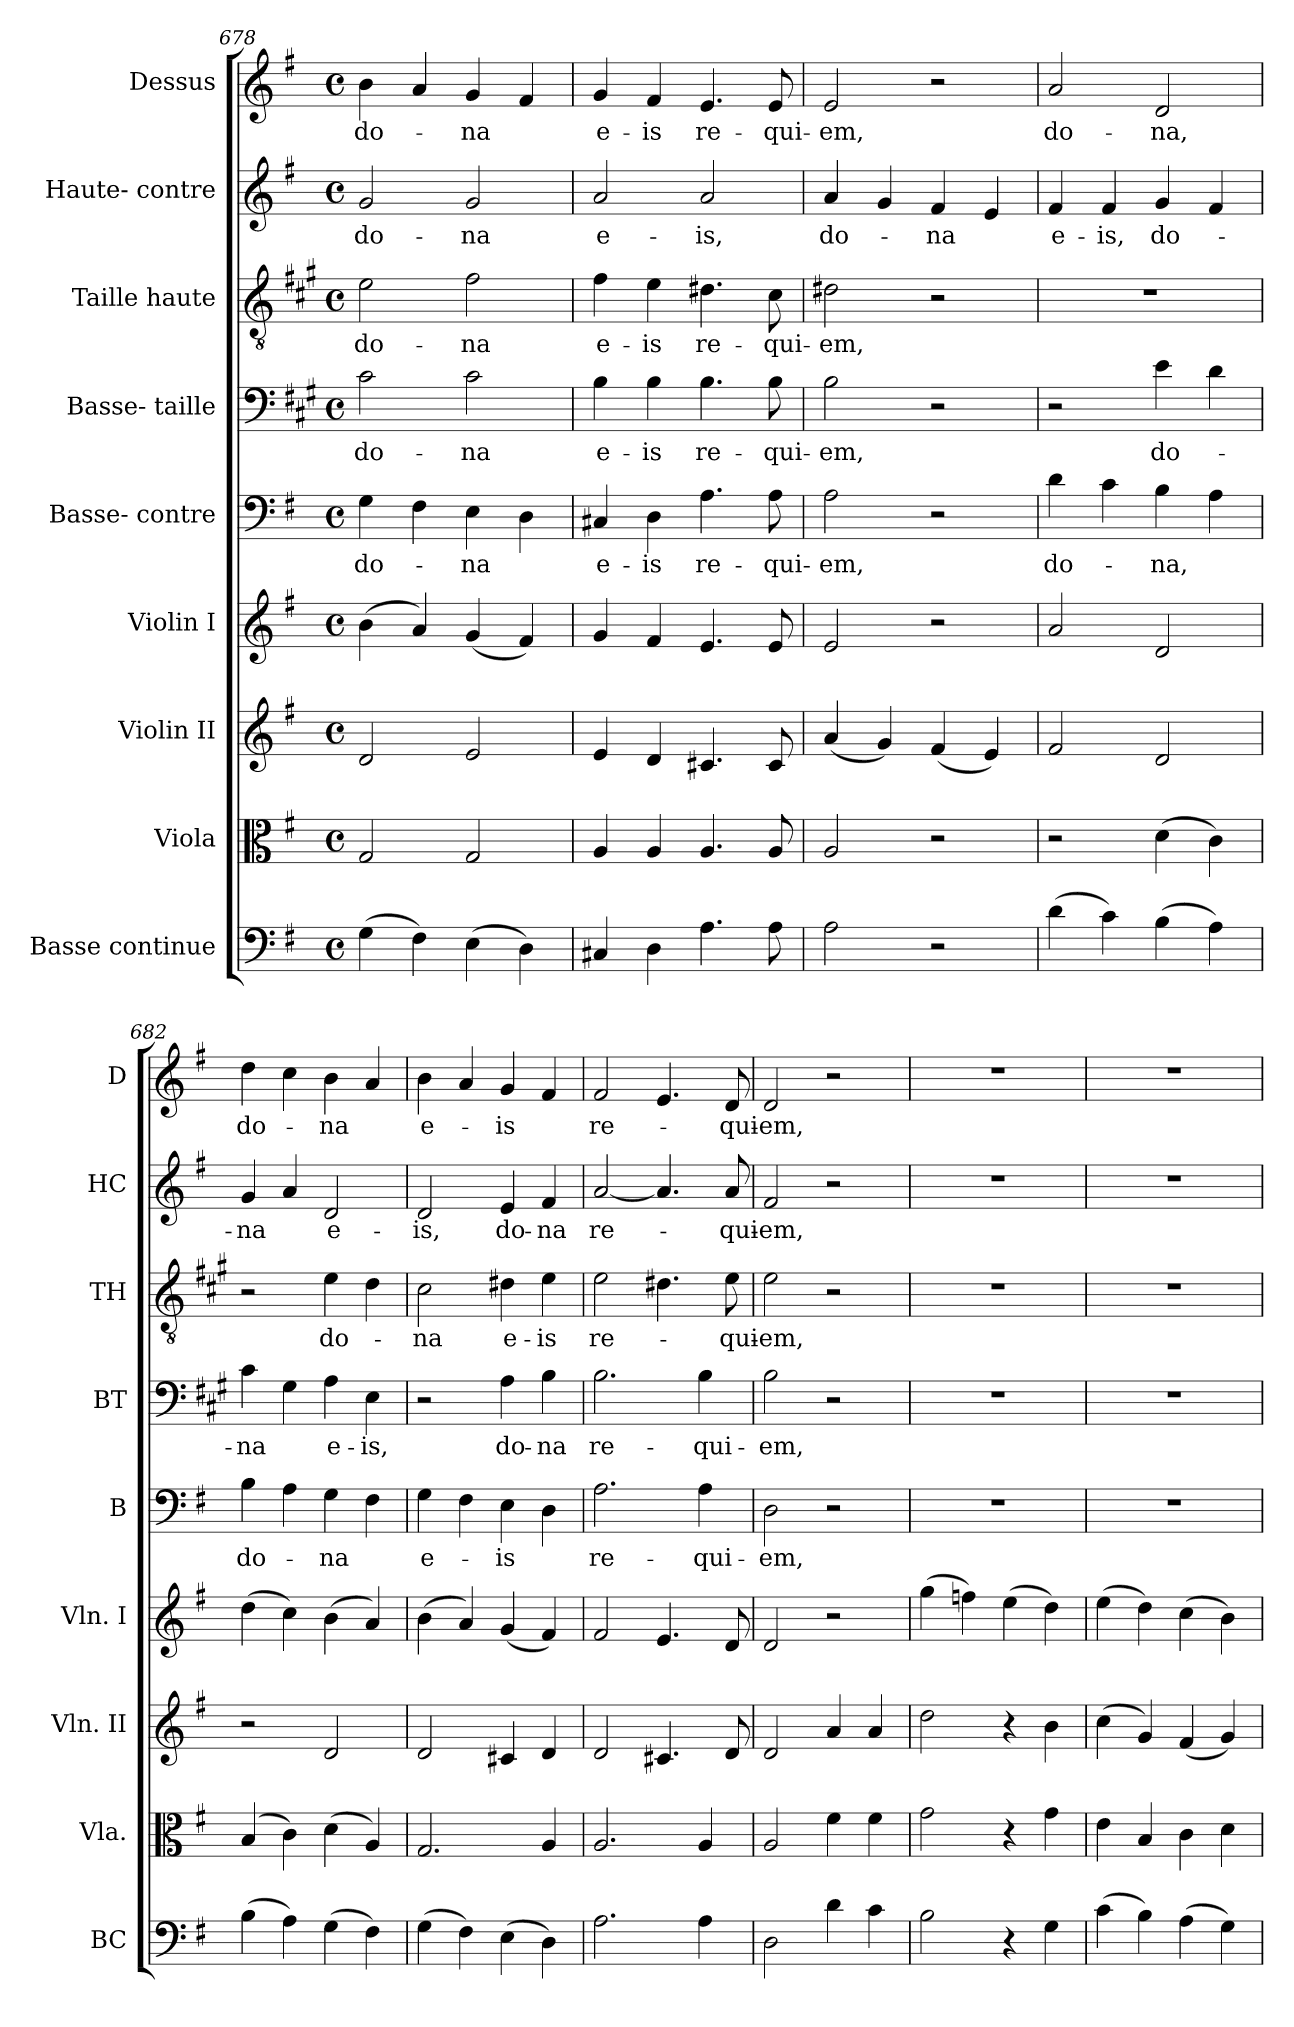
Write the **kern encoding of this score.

**kern	**kern	**kern	**kern	**kern	**text	**kern	**text	**kern	**text	**kern	**text	**kern	**text
*part9	*part8	*part7	*part6	*part5	*part5	*part4	*part4	*part3	*part3	*part2	*part2	*part1	*part1
*staff9	*staff8	*staff7	*staff6	*staff5	*staff5	*staff4	*staff4	*staff3	*staff3	*staff2	*staff2	*staff1	*staff1
*I"Basse  continue	*I"Viola	*I"Violin II	*I"Violin I	*I"Basse- contre	*	*I"Basse- taille	*	*I"Taille haute	*	*I"Haute- contre	*	*I"Dessus	*
*I'BC	*I'Vla.	*I'Vln. II	*I'Vln. I	*I'B	*	*I'BT	*	*I'TH	*	*I'HC	*	*I'D	*
*clefF4	*clefC3	*clefG2	*clefG2	*clefF4	*	*clefF4	*	*clefGv2	*	*clefG2	*	*clefG2	*
*	*	*	*	*	*	*ITrd1c2	*	*ITrd1c2	*	*	*	*	*
*k[f#]	*k[f#]	*k[f#]	*k[f#]	*k[f#]	*	*k[f#]	*	*k[f#]	*	*k[f#]	*	*k[f#]	*
*G:	*G:	*G:	*G:	*G:	*	*G:	*	*G:	*	*G:	*	*G:	*
*M4/4	*M4/4	*M4/4	*M4/4	*M4/4	*	*M4/4	*	*M4/4	*	*M4/4	*	*M4/4	*
*met(c)	*met(c)	*met(c)	*met(c)	*met(c)	*	*met(c)	*	*met(c)	*	*met(c)	*	*met(c)	*
=678	=678	=678	=678	=678	=678	=678	=678	=678	=678	=678	=678	=678	=678
!	!	!	!	!	!LO:LY:b	!	!LO:LY:b	!	!LO:LY:b	!	!LO:LY:b	!	!LO:LY:b
(>4G\	2G/	2d/	(>4b\	4G\	do-	2B\	do-	2d\	do-	2g/	do-	4b\	do-
4F#\)	.	.	4a/)	4F#\	.	.	.	.	.	.	.	4a/	.
!	!	!	!	!	!LO:LY:b	!	!LO:LY:b	!	!LO:LY:b	!	!LO:LY:b	!	!LO:LY:b
(>4E\	2G/	2e/	(<4g/	4E\	-na	2B\	-na	2e\	-na	2g/	-na	4g/	-na
4D\)	.	.	4f#/)	4D\	.	.	.	.	.	.	.	4f#/	.
!!LO:PB:g=z
=679	=679	=679	=679	=679	=679	=679	=679	=679	=679	=679	=679	=679	=679
!	!	!	!	!	!LO:LY:b	!	!LO:LY:b	!	!LO:LY:b	!	!LO:LY:b	!	!LO:LY:b
4C#X/	4A/	4e/	4g/	4C#X/	e-	4A\	e-	4e\	e-	2a/	e-	4g/	e-
!	!	!	!	!	!LO:LY:b	!	!LO:LY:b	!	!LO:LY:b	!	!	!	!LO:LY:b
4D\	4A/	4d/	4f#/	4D\	-is	4A\	-is	4d\	-is	.	.	4f#/	-is
!	!	!	!	!	!LO:LY:b	!	!LO:LY:b	!	!LO:LY:b	!	!LO:LY:b	!	!LO:LY:b
4.A\	4.A/	4.c#X/	4.e/	4.A\	re-	4.A\	re-	4.c#X\	re-	2a/	-is,	4.e/	re-
!	!	!	!	!	!LO:LY:b	!	!LO:LY:b	!	!LO:LY:b	!	!	!	!LO:LY:b
8A\	8A/	8c#/	8e/	8A\	-qui-	8A\	-qui-	8B\	-qui-	.	.	8e/	-qui-
=680	=680	=680	=680	=680	=680	=680	=680	=680	=680	=680	=680	=680	=680
!	!	!	!	!	!LO:LY:b	!	!LO:LY:b	!	!LO:LY:b	!	!LO:LY:b	!	!LO:LY:b
2A\	2A/	(<4a/	2e/	2A\	-em,	2A\	-em,	2c#X\	-em,	4a/	do-	2e/	-em,
.	.	4g/)	.	.	.	.	.	.	.	4g/	.	.	.
!	!	!	!	!	!	!	!	!	!	!	!LO:LY:b	!	!
2r	2r	(<4f#/	2r	2r	.	2r	.	2r	.	4f#/	-na	2r	.
.	.	4e/)	.	.	.	.	.	.	.	4e/	.	.	.
=681	=681	=681	=681	=681	=681	=681	=681	=681	=681	=681	=681	=681	=681
!	!	!	!	!	!LO:LY:b	!	!	!	!	!	!LO:LY:b	!	!LO:LY:b
(>4d\	2r	2f#/	2a/	4d\	do-	2r	.	1r	.	4f#/	e-	2a/	do-
!	!	!	!	!	!	!	!	!	!	!	!LO:LY:b	!	!
4c\)	.	.	.	4c\	.	.	.	.	.	4f#/	-is,	.	.
!	!	!	!	!	!LO:LY:b	!	!LO:LY:b	!	!	!	!LO:LY:b	!	!LO:LY:b
(>4B\	(>4d\	2d/	2d/	4B\	-na,	4d\	do-	.	.	4g/	do-	2d/	-na,
4A\)	4c\)	.	.	4A\	.	4c\	.	.	.	4f#/	.	.	.
=682	=682	=682	=682	=682	=682	=682	=682	=682	=682	=682	=682	=682	=682
!	!	!	!	!	!LO:LY:b	!	!LO:LY:b	!	!	!	!LO:LY:b	!	!LO:LY:b
(>4B\	(>4B/	2r	(>4dd\	4B\	do-	4B\	-na	2r	.	4g/	-na	4dd\	do-
4A\)	4c\)	.	4cc\)	4A\	.	4F#\	.	.	.	4a/	.	4cc\	.
!	!	!	!	!	!LO:LY:b	!	!LO:LY:b	!	!LO:LY:b	!	!LO:LY:b	!	!LO:LY:b
(>4G\	(>4d\	2d/	(>4b\	4G\	-na	4G\	e-	4d\	do-	2d/	e-	4b\	-na
!	!	!	!	!	!	!	!LO:LY:b	!	!	!	!	!	!
4F#\)	4A/)	.	4a/)	4F#\	.	4D\	-is,	4c\	.	.	.	4a/	.
=683	=683	=683	=683	=683	=683	=683	=683	=683	=683	=683	=683	=683	=683
!	!	!	!	!	!LO:LY:b	!	!	!	!LO:LY:b	!	!LO:LY:b	!	!LO:LY:b
(>4G\	2.G/	2d/	(>4b\	4G\	e-	2r	.	2B\	-na	2d/	-is,	4b\	e-
4F#\)	.	.	4a/)	4F#\	.	.	.	.	.	.	.	4a/	.
!	!	!	!	!	!LO:LY:b	!	!LO:LY:b	!	!LO:LY:b	!	!LO:LY:b	!	!LO:LY:b
(>4E\	.	4c#X/	(<4g/	4E\	-is	4G\	do-	4c#X\	e-	4e/	do-	4g/	-is
!	!	!	!	!	!	!	!LO:LY:b	!	!LO:LY:b	!	!LO:LY:b	!	!
4D\)	4A/	4d/	4f#/)	4D\	.	4A\	-na	4d\	-is	4f#/	-na	4f#/	.
=684	=684	=684	=684	=684	=684	=684	=684	=684	=684	=684	=684	=684	=684
!	!	!	!	!	!LO:LY:b	!	!LO:LY:b	!	!LO:LY:b	!	!LO:LY:b	!	!LO:LY:b
2.A\	2.A/	2d/	2f#/	2.A\	re-	2.A\	re-	2d\	re-	[2a/	re-	2f#/	re-
.	.	4.c#X>/	4.e>/	.	.	.	.	4.c#X>\	.	4.a/]	.	4.e>/	.
!	!	!	!	!	!LO:LY:b	!	!LO:LY:b	!	!	!	!	!	!
4A\	4A/	.	.	4A\	-qui-	4A\	-qui-	.	.	.	.	.	.
!	!	!	!	!	!	!	!	!	!LO:LY:b	!	!LO:LY:b	!	!LO:LY:b
.	.	8d/	8d/	.	.	.	.	8d\	-qui-	8a/	-qui-	8d/	-qui-
=685	=685	=685	=685	=685	=685	=685	=685	=685	=685	=685	=685	=685	=685
!	!	!	!	!	!LO:LY:b	!	!LO:LY:b	!	!LO:LY:b	!	!LO:LY:b	!	!LO:LY:b
2D\	2A/	2d/	2d/	2D\	-em,	2A\	-em,	2d\	-em,	2f#/	-em,	2d/	-em,
4d\	4f#\	4a/	2r	2r	.	2r	.	2r	.	2r	.	2r	.
4c\	4f#\	4a/	.	.	.	.	.	.	.	.	.	.	.
!!LO:LB:g=z
=686	=686	=686	=686	=686	=686	=686	=686	=686	=686	=686	=686	=686	=686
2B\	2g\	2dd\	(>4gg\	1r	.	1r	.	1r	.	1r	.	1r	.
.	.	.	4ffn\)	.	.	.	.	.	.	.	.	.	.
4r	4r	4r	(>4ee\	.	.	.	.	.	.	.	.	.	.
4G\	4g\	4b\	4dd\)	.	.	.	.	.	.	.	.	.	.
=687	=687	=687	=687	=687	=687	=687	=687	=687	=687	=687	=687	=687	=687
(>4c\	4e\	(>4cc\	(>4ee\	1r	.	1r	.	1r	.	1r	.	1r	.
4B\)	4B/	4g/)	4dd\)	.	.	.	.	.	.	.	.	.	.
(>4A\	4c\	(<4f#/	(>4cc\	.	.	.	.	.	.	.	.	.	.
4G\)	4d\	4g/)	4b\)	.	.	.	.	.	.	.	.	.	.
=	=	=	=	=	=	=	=	=	=	=	=	=	=
*-	*-	*-	*-	*-	*-	*-	*-	*-	*-	*-	*-	*-	*-
